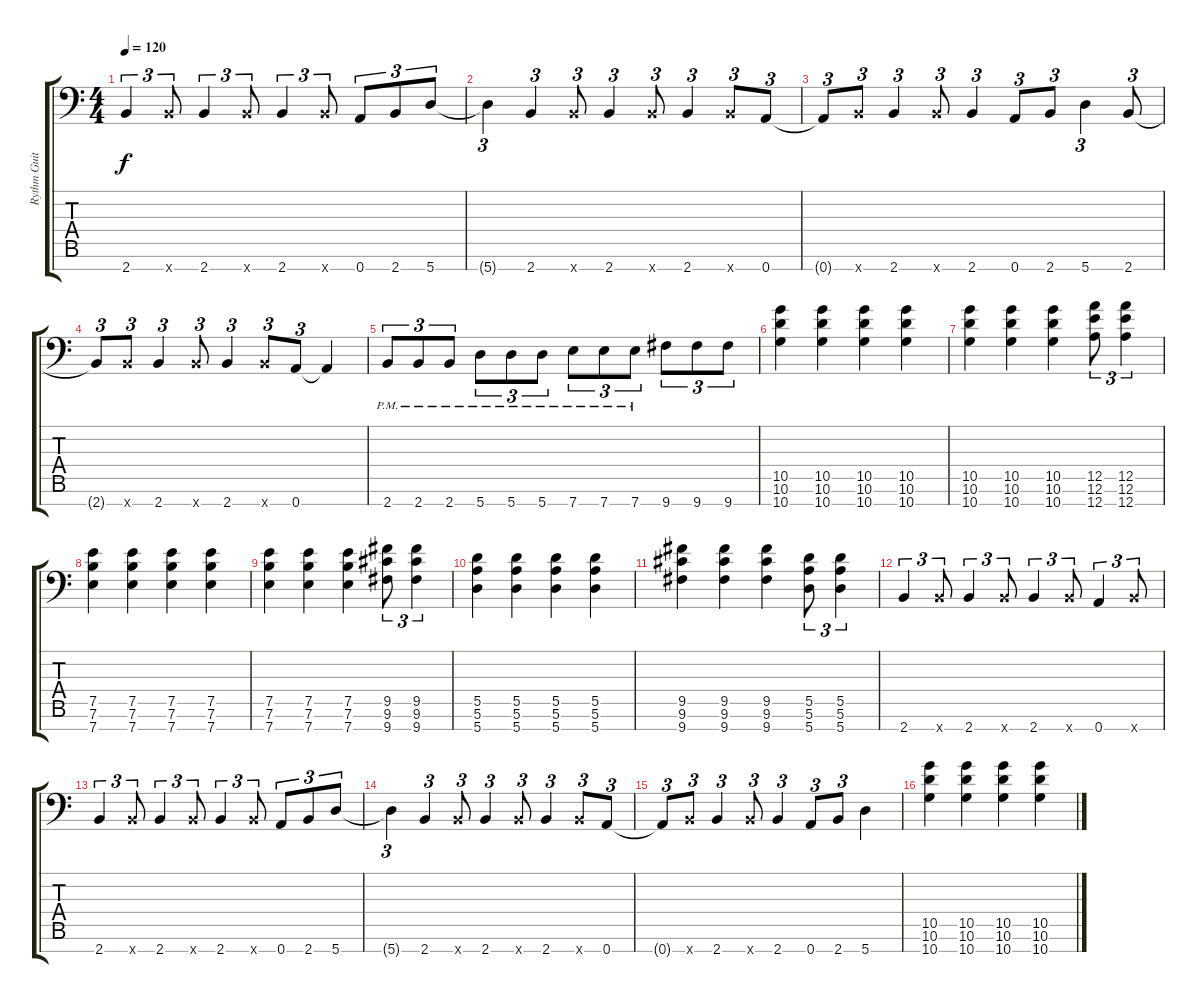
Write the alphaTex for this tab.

\track ("Rythm Guitar #2" "Rythm Guit") {instrument distortionguitar}
\staff {score tabs}
\tuning (D4 A3 E3 D3 A2 E2 A1) {hide}
\ts (4 4)
\tempo 120
\clef f4
\ks c
2.7.4{tu (3 2) dy f} 2.7{x}.8{tu (3 2)} 2.7.4{tu (3 2)} 2.7{x}.8{tu (3 2)} 2.7.4{tu (3 2)} 2.7{x}.8{tu (3 2)} 0.7.8{tu (3 2)} 2.7.8{tu (3 2)} 5.7.8{tu (3 2)} |
5.7{t}.4{tu (3 2)} 2.7.4{tu (3 2)} 2.7{x}.8{tu (3 2)} 2.7.4{tu (3 2)} 2.7{x}.8{tu (3 2)} 2.7.4{tu (3 2)} 2.7{x}.8{tu (3 2)} 0.7.8{tu (3 2)} |
0.7{t}.8{tu (3 2)} 2.7{x}.8{tu (3 2)} 2.7.4{tu (3 2)} 2.7{x}.8{tu (3 2)} 2.7.4{tu (3 2)} 0.7.8{tu (3 2)} 2.7.8{tu (3 2)} 5.7.4{tu (3 2)} 2.7.8{tu (3 2)} |
2.7{t}.8{tu (3 2)} 2.7{x}.8{tu (3 2)} 2.7.4{tu (3 2)} 2.7{x}.8{tu (3 2)} 2.7.4{tu (3 2)} 2.7{x}.8{tu (3 2)} 0.7.8{tu (3 2)} 0.7{t}.4 |
2.7{pm}.8{tu (3 2)} 2.7{pm}.8{tu (3 2)} 2.7{pm}.8{tu (3 2)} 5.7{pm}.8{tu (3 2)} 5.7{pm}.8{tu (3 2)} 5.7{pm}.8{tu (3 2)} 7.7{pm}.8{tu (3 2)} 7.7{pm}.8{tu (3 2)} 7.7{pm}.8{tu (3 2)} 9.7.8{tu (3 2)} 9.7.8{tu (3 2)} 9.7.8{tu (3 2)} |
(10.5 10.6 10.7).4 (10.5 10.6 10.7).4 (10.5 10.6 10.7).4 (10.5 10.6 10.7).4 |
(10.5 10.6 10.7).4 (10.5 10.6 10.7).4 (10.5 10.6 10.7).4 (12.5 12.6 12.7).8{tu (3 2)} (12.5 12.6 12.7).4{tu (3 2)} |
(7.5 7.6 7.7).4 (7.5 7.6 7.7).4 (7.5 7.6 7.7).4 (7.5 7.6 7.7).4 |
(7.5 7.6 7.7).4 (7.5 7.6 7.7).4 (7.5 7.6 7.7).4 (9.5 9.6 9.7).8{tu (3 2)} (9.5 9.6 9.7).4{tu (3 2)} |
(5.5 5.6 5.7).4 (5.5 5.6 5.7).4 (5.5 5.6 5.7).4 (5.5 5.6 5.7).4 |
(9.5 9.6 9.7).4 (9.5 9.6 9.7).4 (9.5 9.6 9.7).4 (5.5 5.6 5.7).8{tu (3 2)} (5.5 5.6 5.7).4{tu (3 2)} |
2.7.4{tu (3 2)} 2.7{x}.8{tu (3 2)} 2.7.4{tu (3 2)} 2.7{x}.8{tu (3 2)} 2.7.4{tu (3 2)} 2.7{x}.8{tu (3 2)} 0.7.4{tu (3 2)} 2.7{x}.8{tu (3 2)} |
2.7.4{tu (3 2)} 2.7{x}.8{tu (3 2)} 2.7.4{tu (3 2)} 2.7{x}.8{tu (3 2)} 2.7.4{tu (3 2)} 2.7{x}.8{tu (3 2)} 0.7.8{tu (3 2)} 2.7.8{tu (3 2)} 5.7.8{tu (3 2)} |
5.7{t}.4{tu (3 2)} 2.7.4{tu (3 2)} 2.7{x}.8{tu (3 2)} 2.7.4{tu (3 2)} 2.7{x}.8{tu (3 2)} 2.7.4{tu (3 2)} 2.7{x}.8{tu (3 2)} 0.7.8{tu (3 2)} |
0.7{t}.8{tu (3 2)} 2.7{x}.8{tu (3 2)} 2.7.4{tu (3 2)} 2.7{x}.8{tu (3 2)} 2.7.4{tu (3 2)} 0.7.8{tu (3 2)} 2.7.8{tu (3 2)} 5.7.4 |
(10.5 10.6 10.7).4 (10.5 10.6 10.7).4 (10.5 10.6 10.7).4 (10.5 10.6 10.7).4
